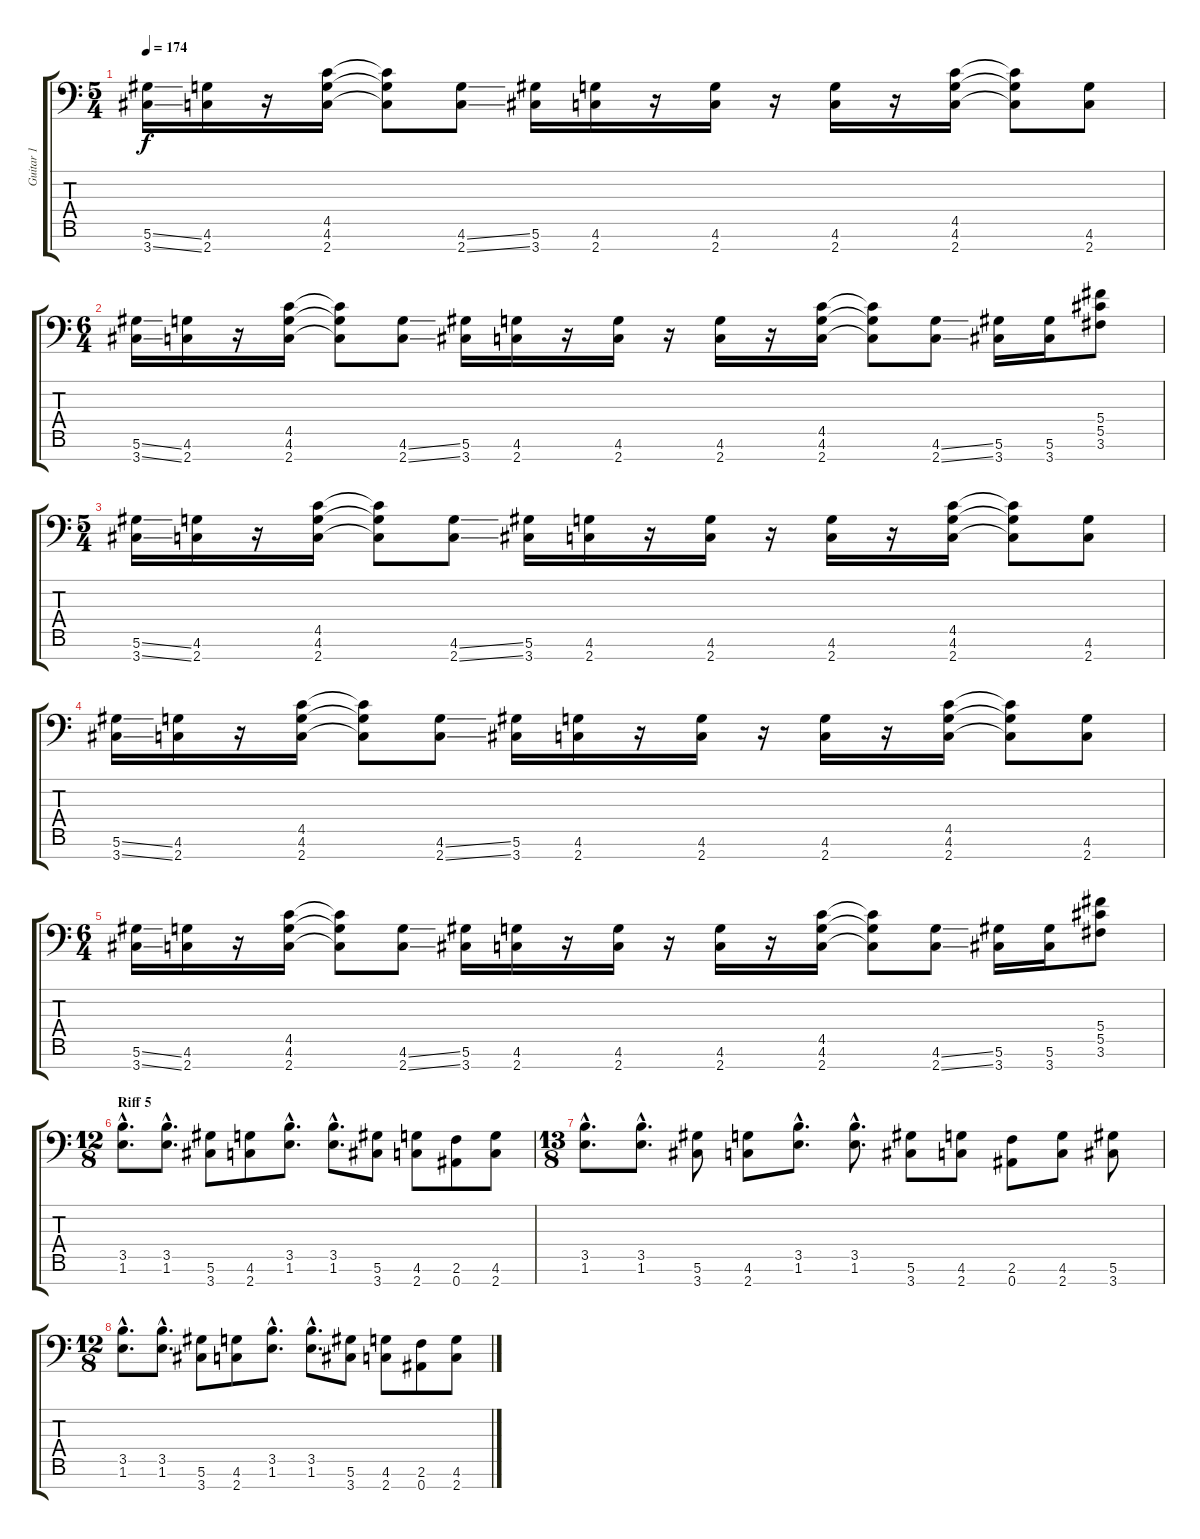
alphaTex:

\track ("Guitar 1" "Guitar 1") {instrument distortionguitar}
\staff {score tabs}
\tuning (Eb4 Bb3 Gb3 Db3 Ab2 Eb2 Bb1) {hide}
\ts (5 4)
\tempo 174
\clef f4
\ks c
(5.6{ss} 3.7{ss}).16{dy f} (4.6 2.7).16 r.16 (4.5 4.6 2.7).16 (4.5{t} 4.6{t} 2.7{t}).8 (4.6{ss} 2.7{ss}).8 (5.6 3.7).16 (4.6 2.7).16 r.16 (4.6 2.7).16 r.16 (4.6 2.7).16 r.16 (4.5 4.6 2.7).16 (4.5{t} 4.6{t} 2.7{t}).8 (4.6 2.7).8 |
\ts (6 4)
(5.6{ss} 3.7{ss}).16 (4.6 2.7).16 r.16 (4.5 4.6 2.7).16 (4.5{t} 4.6{t} 2.7{t}).8 (4.6{ss} 2.7{ss}).8 (5.6 3.7).16 (4.6 2.7).16 r.16 (4.6 2.7).16 r.16 (4.6 2.7).16 r.16 (4.5 4.6 2.7).16 (4.5{t} 4.6{t} 2.7{t}).8 (4.6{ss} 2.7{ss}).8 (5.6 3.7).16 (5.6 3.7).16 (5.4 5.5 3.6).8 |
\ts (5 4)
(5.6{ss} 3.7{ss}).16 (4.6 2.7).16 r.16 (4.5 4.6 2.7).16 (4.5{t} 4.6{t} 2.7{t}).8 (4.6{ss} 2.7{ss}).8 (5.6 3.7).16 (4.6 2.7).16 r.16 (4.6 2.7).16 r.16 (4.6 2.7).16 r.16 (4.5 4.6 2.7).16 (4.5{t} 4.6{t} 2.7{t}).8 (4.6 2.7).8 |
(5.6{ss} 3.7{ss}).16 (4.6 2.7).16 r.16 (4.5 4.6 2.7).16 (4.5{t} 4.6{t} 2.7{t}).8 (4.6{ss} 2.7{ss}).8 (5.6 3.7).16 (4.6 2.7).16 r.16 (4.6 2.7).16 r.16 (4.6 2.7).16 r.16 (4.5 4.6 2.7).16 (4.5{t} 4.6{t} 2.7{t}).8 (4.6 2.7).8 |
\ts (6 4)
(5.6{ss} 3.7{ss}).16 (4.6 2.7).16 r.16 (4.5 4.6 2.7).16 (4.5{t} 4.6{t} 2.7{t}).8 (4.6{ss} 2.7{ss}).8 (5.6 3.7).16 (4.6 2.7).16 r.16 (4.6 2.7).16 r.16 (4.6 2.7).16 r.16 (4.5 4.6 2.7).16 (4.5{t} 4.6{t} 2.7{t}).8 (4.6{ss} 2.7{ss}).8 (5.6 3.7).16 (5.6 3.7).16 (5.4 5.5 3.6).8 |
\ts (12 8)
\section ("" "Riff 5")
(3.5{hac} 1.6{hac}).8{d} (3.5{hac} 1.6{hac}).8{d} (5.6 3.7).8 (4.6 2.7).8 (3.5{hac} 1.6{hac}).8{d} (3.5{hac} 1.6{hac}).8{d} (5.6 3.7).8 (4.6 2.7).8 (2.6 0.7).8 (4.6 2.7).8 |
\ts (13 8)
(3.5{hac} 1.6{hac}).8{d} (3.5{hac} 1.6{hac}).8{d} (5.6 3.7).8 (4.6 2.7).8 (3.5{hac} 1.6{hac}).8{d} (3.5{hac} 1.6{hac}).8{d} (5.6 3.7).8 (4.6 2.7).8 (2.6 0.7).8 (4.6 2.7).8 (5.6 3.7).8 |
\ts (12 8)
(3.5{hac} 1.6{hac}).8{d} (3.5{hac} 1.6{hac}).8{d} (5.6 3.7).8 (4.6 2.7).8 (3.5{hac} 1.6{hac}).8{d} (3.5{hac} 1.6{hac}).8{d} (5.6 3.7).8 (4.6 2.7).8 (2.6 0.7).8 (4.6 2.7).8
